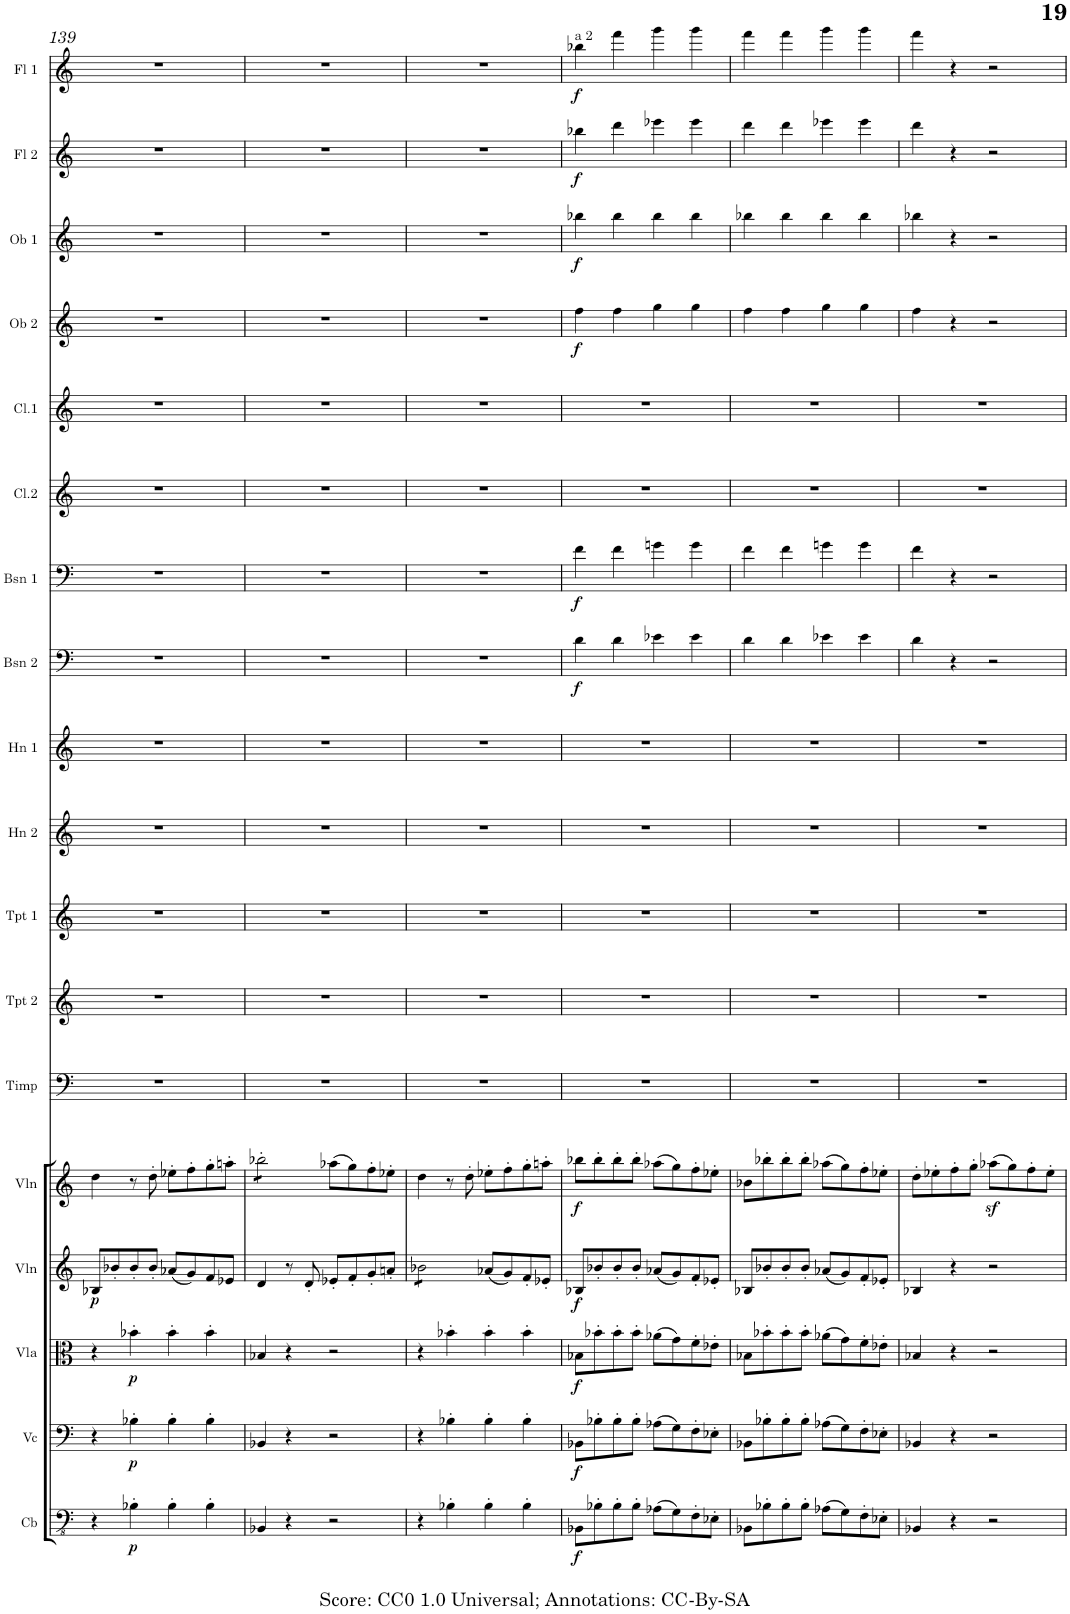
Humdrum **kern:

**kern	**dynam	**kern	**dynam	**kern	**dynam	**kern	**dynam	**kern	**dynam	**kern	**kern	**kern	**kern	**kern	**kern	**dynam	**kern	**dynam	**kern	**kern	**kern	**dynam	**kern	**dynam	**kern	**dynam	**kern	**dynam
*part18	*part18	*part17	*part17	*part16	*part16	*part15	*part15	*part14	*part14	*part13	*part12	*part11	*part10	*part9	*part8	*part8	*part7	*part7	*part6	*part5	*part4	*part4	*part3	*part3	*part2	*part2	*part1	*part1
*staff18	*staff18	*staff17	*staff17	*staff16	*staff16	*staff15	*staff15	*staff14	*staff14	*staff13	*staff12	*staff11	*staff10	*staff9	*staff8	*staff8	*staff7	*staff7	*staff6	*staff5	*staff4	*staff4	*staff3	*staff3	*staff2	*staff2	*staff1	*staff1
*I"Contrabass	*	*I"Violoncello	*	*I"Viola	*	*I"Violin	*	*I"Violin	*	*I"Timpani	*I"C Trumpet 2	*I"C Trumpet 1	*I"C Horn 2	*I"C Horn 1	*I"Bassoon 2	*	*I"Bassoon 1	*	*I"C Clarinet 2	*I"C Clarinet 1	*I"Oboe 2	*	*I"Oboe 1	*	*I"Flute 2	*	*I"Flute 1	*
*I'Cb	*	*I'Vc	*	*I'Vla	*	*I'Vln	*	*I'Vln	*	*I'Timp	*I'Tpt 2	*I'Tpt 1	*I'Hn 2	*I'Hn 1	*I'Bsn 2	*	*I'Bsn 1	*	*I'Cl.2	*I'Cl.1	*I'Ob 2	*	*I'Ob 1	*	*I'Fl 2	*	*I'Fl 1	*
!!LO:PB:g=z
*clefFv4	*	*clefF4	*	*clefC3	*	*clefG2	*	*clefG2	*	*clefF4	*clefG2	*clefG2	*clefG2	*clefG2	*clefF4	*	*clefF4	*	*clefG2	*clefG2	*clefG2	*	*clefG2	*	*clefG2	*	*clefG2	*
*	*	*	*	*	*	*	*	*	*	*	*	*	*Trd7c12	*Trd7c12	*	*	*	*	*Trd1c2	*Trd1c2	*	*	*	*	*	*	*	*
*k[]	*	*k[]	*	*k[]	*	*k[]	*	*k[]	*	*k[]	*k[]	*k[]	*k[]	*k[]	*k[]	*	*k[]	*	*k[]	*k[]	*k[]	*	*k[]	*	*k[]	*	*k[]	*
*M2/2	*	*M2/2	*	*M2/2	*	*M2/2	*	*M2/2	*	*M2/2	*M2/2	*M2/2	*M2/2	*M2/2	*M2/2	*	*M2/2	*	*M2/2	*M2/2	*M2/2	*	*M2/2	*	*M2/2	*	*M2/2	*
*met(c|)	*	*met(c|)	*	*met(c|)	*	*met(c|)	*	*met(c|)	*	*met(c|)	*met(c|)	*met(c|)	*met(c|)	*met(c|)	*met(c|)	*	*met(c|)	*	*met(c|)	*met(c|)	*met(c|)	*	*met(c|)	*	*met(c|)	*	*met(c|)	*
=139	=139	=139	=139	=139	=139	=139	=139	=139	=139	=139	=139	=139	=139	=139	=139	=139	=139	=139	=139	=139	=139	=139	=139	=139	=139	=139	=139	=139
!	!	!	!	!	!	!	!LO:DY:b	!	!	!	!	!	!	!	!	!	!	!	!	!	!	!	!	!	!	!	!	!
4r	.	4r	.	4r	.	8B-X/L	p	4dd\	.	1r	1r	1r	1r	1r	1r	.	1r	.	1r	1r	1r	.	1r	.	1r	.	1r	.
.	.	.	.	.	.	8b-X'/	.	.	.	.	.	.	.	.	.	.	.	.	.	.	.	.	.	.	.	.	.	.
!	!LO:DY:b	!	!LO:DY:b	!	!LO:DY:b	!	!	!	!	!	!	!	!	!	!	!	!	!	!	!	!	!	!	!	!	!	!	!
4BB-X'\	p	4B-X'\	p	4b-X'\	p	8b-'/	.	8r	.	.	.	.	.	.	.	.	.	.	.	.	.	.	.	.	.	.	.	.
.	.	.	.	.	.	8b-'/J	.	8dd'\	.	.	.	.	.	.	.	.	.	.	.	.	.	.	.	.	.	.	.	.
4BB-'\	.	4B-'\	.	4b-'\	.	(8a-X/L	.	8ee-X'\L	.	.	.	.	.	.	.	.	.	.	.	.	.	.	.	.	.	.	.	.
.	.	.	.	.	.	8g/)	.	8ff'\	.	.	.	.	.	.	.	.	.	.	.	.	.	.	.	.	.	.	.	.
4BB-'\	.	4B-'\	.	4b-'\	.	8f/	.	8gg'\	.	.	.	.	.	.	.	.	.	.	.	.	.	.	.	.	.	.	.	.
.	.	.	.	.	.	8e-X/J	.	8aan'\J	.	.	.	.	.	.	.	.	.	.	.	.	.	.	.	.	.	.	.	.
=140	=140	=140	=140	=140	=140	=140	=140	=140	=140	=140	=140	=140	=140	=140	=140	=140	=140	=140	=140	=140	=140	=140	=140	=140	=140	=140	=140	=140
*	*	*	*	*	*	*	*	*tremolo	*	*	*	*	*	*	*	*	*	*	*	*	*	*	*	*	*	*	*	*
4BBB-X/	.	4BB-X/	.	4B-X/	.	4d/	.	8bb-X'\L	.	1r	1r	1r	1r	1r	1r	.	1r	.	1r	1r	1r	.	1r	.	1r	.	1r	.
.	.	.	.	.	.	.	.	8bb-X'\	.	.	.	.	.	.	.	.	.	.	.	.	.	.	.	.	.	.	.	.
4r	.	4r	.	4r	.	8r	.	8bb-X'\	.	.	.	.	.	.	.	.	.	.	.	.	.	.	.	.	.	.	.	.
.	.	.	.	.	.	8d'/	.	8bb-X'\J	.	.	.	.	.	.	.	.	.	.	.	.	.	.	.	.	.	.	.	.
*	*	*	*	*	*	*	*	*Xtremolo	*	*	*	*	*	*	*	*	*	*	*	*	*	*	*	*	*	*	*	*
2r	.	2r	.	2r	.	8e-X'/L	.	(8aa-X\L	.	.	.	.	.	.	.	.	.	.	.	.	.	.	.	.	.	.	.	.
.	.	.	.	.	.	8f'/	.	8gg\)	.	.	.	.	.	.	.	.	.	.	.	.	.	.	.	.	.	.	.	.
.	.	.	.	.	.	8g'/	.	8ff'\	.	.	.	.	.	.	.	.	.	.	.	.	.	.	.	.	.	.	.	.
.	.	.	.	.	.	8an'/J	.	8ee-X'\J	.	.	.	.	.	.	.	.	.	.	.	.	.	.	.	.	.	.	.	.
=141	=141	=141	=141	=141	=141	=141	=141	=141	=141	=141	=141	=141	=141	=141	=141	=141	=141	=141	=141	=141	=141	=141	=141	=141	=141	=141	=141	=141
*	*	*	*	*	*	*tremolo	*	*	*	*	*	*	*	*	*	*	*	*	*	*	*	*	*	*	*	*	*	*
4r	.	4r	.	4r	.	8b-X\L	.	4dd\	.	1r	1r	1r	1r	1r	1r	.	1r	.	1r	1r	1r	.	1r	.	1r	.	1r	.
.	.	.	.	.	.	8b-X\	.	.	.	.	.	.	.	.	.	.	.	.	.	.	.	.	.	.	.	.	.	.
4BB-X'\	.	4B-X'\	.	4b-X'\	.	8b-X\	.	8r	.	.	.	.	.	.	.	.	.	.	.	.	.	.	.	.	.	.	.	.
.	.	.	.	.	.	8b-X\J	.	8dd'\	.	.	.	.	.	.	.	.	.	.	.	.	.	.	.	.	.	.	.	.
*	*	*	*	*	*	*Xtremolo	*	*	*	*	*	*	*	*	*	*	*	*	*	*	*	*	*	*	*	*	*	*
4BB-'\	.	4B-'\	.	4b-'\	.	(8a-X/L	.	8ee-X'\L	.	.	.	.	.	.	.	.	.	.	.	.	.	.	.	.	.	.	.	.
.	.	.	.	.	.	8g/)	.	8ff'\	.	.	.	.	.	.	.	.	.	.	.	.	.	.	.	.	.	.	.	.
4BB-'\	.	4B-'\	.	4b-'\	.	8f'/	.	8gg'\	.	.	.	.	.	.	.	.	.	.	.	.	.	.	.	.	.	.	.	.
.	.	.	.	.	.	8e-X'/J	.	8aan'\J	.	.	.	.	.	.	.	.	.	.	.	.	.	.	.	.	.	.	.	.
=142	=142	=142	=142	=142	=142	=142	=142	=142	=142	=142	=142	=142	=142	=142	=142	=142	=142	=142	=142	=142	=142	=142	=142	=142	=142	=142	=142	=142
!	!	!	!	!	!	!	!	!	!	!	!	!	!	!	!	!	!	!	!	!	!	!	!	!	!	!	!LO:TX:a:t=a 2	!
!	!LO:DY:b	!	!LO:DY:b	!	!LO:DY:b	!	!LO:DY:b	!	!LO:DY:b	!	!	!	!	!	!	!LO:DY:b	!	!LO:DY:b	!	!	!	!LO:DY:b	!	!LO:DY:b	!	!LO:DY:b	!	!LO:DY:b
8BBB-X\L	f	8BB-X\L	f	8B-X\L	f	8B-X/L	f	8bb-X\L	f	1r	1r	1r	1r	1r	4d\	f	4f\	f	1r	1r	4ff\	f	4bb-X\	f	4bb-X\	f	4bb-X\	f
8BB-X'\	.	8B-X'\	.	8b-X'\	.	8b-X'/	.	8bb-'\	.	.	.	.	.	.	.	.	.	.	.	.	.	.	.	.	.	.	.	.
8BB-'\	.	8B-'\	.	8b-'\	.	8b-'/	.	8bb-'\	.	.	.	.	.	.	4d\	.	4f\	.	.	.	4ff\	.	4bb-\	.	4ddd\	.	4fff\	.
8BB-'\J	.	8B-'\J	.	8b-'\J	.	8b-'/J	.	8bb-'\J	.	.	.	.	.	.	.	.	.	.	.	.	.	.	.	.	.	.	.	.
(8AA-X\L	.	(8A-X\L	.	(8a-X\L	.	(8a-X/L	.	(8aa-X\L	.	.	.	.	.	.	4e-X\	.	4gn\	.	.	.	4gg\	.	4bb-\	.	4eee-X\	.	4ggg\	.
8GG\)	.	8G\)	.	8g\)	.	8g/)	.	8gg\)	.	.	.	.	.	.	.	.	.	.	.	.	.	.	.	.	.	.	.	.
8FF'\	.	8F'\	.	8f'\	.	8f'/	.	8ff'\	.	.	.	.	.	.	4e-\	.	4g\	.	.	.	4gg\	.	4bb-\	.	4eee-\	.	4ggg\	.
8EE-X'\J	.	8E-X'\J	.	8e-X'\J	.	8e-X'/J	.	8ee-X'\J	.	.	.	.	.	.	.	.	.	.	.	.	.	.	.	.	.	.	.	.
=143	=143	=143	=143	=143	=143	=143	=143	=143	=143	=143	=143	=143	=143	=143	=143	=143	=143	=143	=143	=143	=143	=143	=143	=143	=143	=143	=143	=143
8BBB-X\L	.	8BB-X\L	.	8B-X\L	.	8B-X/L	.	8b-X\L	.	1r	1r	1r	1r	1r	4d\	.	4f\	.	1r	1r	4ff\	.	4bb-X\	.	4ddd\	.	4fff\	.
8BB-X'\	.	8B-X'\	.	8b-X'\	.	8b-X'/	.	8bb-X'\	.	.	.	.	.	.	.	.	.	.	.	.	.	.	.	.	.	.	.	.
8BB-'\	.	8B-'\	.	8b-'\	.	8b-'/	.	8bb-'\	.	.	.	.	.	.	4d\	.	4f\	.	.	.	4ff\	.	4bb-\	.	4ddd\	.	4fff\	.
8BB-'\J	.	8B-'\J	.	8b-'\J	.	8b-'/J	.	8bb-'\J	.	.	.	.	.	.	.	.	.	.	.	.	.	.	.	.	.	.	.	.
(8AA-X\L	.	(8A-X\L	.	(8a-X\L	.	(8a-X/L	.	(8aa-X\L	.	.	.	.	.	.	4e-X\	.	4gn\	.	.	.	4gg\	.	4bb-\	.	4eee-X\	.	4ggg\	.
8GG\)	.	8G\)	.	8g\)	.	8g/)	.	8gg\)	.	.	.	.	.	.	.	.	.	.	.	.	.	.	.	.	.	.	.	.
8FF'\	.	8F'\	.	8f'\	.	8f'/	.	8ff'\	.	.	.	.	.	.	4e-\	.	4g\	.	.	.	4gg\	.	4bb-\	.	4eee-\	.	4ggg\	.
8EE-X'\J	.	8E-X'\J	.	8e-X'\J	.	8e-X'/J	.	8ee-X'\J	.	.	.	.	.	.	.	.	.	.	.	.	.	.	.	.	.	.	.	.
=144	=144	=144	=144	=144	=144	=144	=144	=144	=144	=144	=144	=144	=144	=144	=144	=144	=144	=144	=144	=144	=144	=144	=144	=144	=144	=144	=144	=144
4BBB-X/	.	4BB-X/	.	4B-X/	.	4B-X/	.	8dd'\L	.	1r	1r	1r	1r	1r	4d\	.	4f\	.	1r	1r	4ff\	.	4bb-X\	.	4ddd\	.	4fff\	.
.	.	.	.	.	.	.	.	8ee-X'\	.	.	.	.	.	.	.	.	.	.	.	.	.	.	.	.	.	.	.	.
4r	.	4r	.	4r	.	4r	.	8ff'\	.	.	.	.	.	.	4r	.	4r	.	.	.	4r	.	4r	.	4r	.	4r	.
.	.	.	.	.	.	.	.	8gg'\J	.	.	.	.	.	.	.	.	.	.	.	.	.	.	.	.	.	.	.	.
2r	.	2r	.	2r	.	2r	.	(8aa-Xz<\L	.	.	.	.	.	.	2r	.	2r	.	.	.	2r	.	2r	.	2r	.	2r	.
.	.	.	.	.	.	.	.	8gg\)	.	.	.	.	.	.	.	.	.	.	.	.	.	.	.	.	.	.	.	.
.	.	.	.	.	.	.	.	8ff'\	.	.	.	.	.	.	.	.	.	.	.	.	.	.	.	.	.	.	.	.
.	.	.	.	.	.	.	.	8ee-'\J	.	.	.	.	.	.	.	.	.	.	.	.	.	.	.	.	.	.	.	.
=	=	=	=	=	=	=	=	=	=	=	=	=	=	=	=	=	=	=	=	=	=	=	=	=	=	=	=	=
*-	*-	*-	*-	*-	*-	*-	*-	*-	*-	*-	*-	*-	*-	*-	*-	*-	*-	*-	*-	*-	*-	*-	*-	*-	*-	*-	*-	*-
